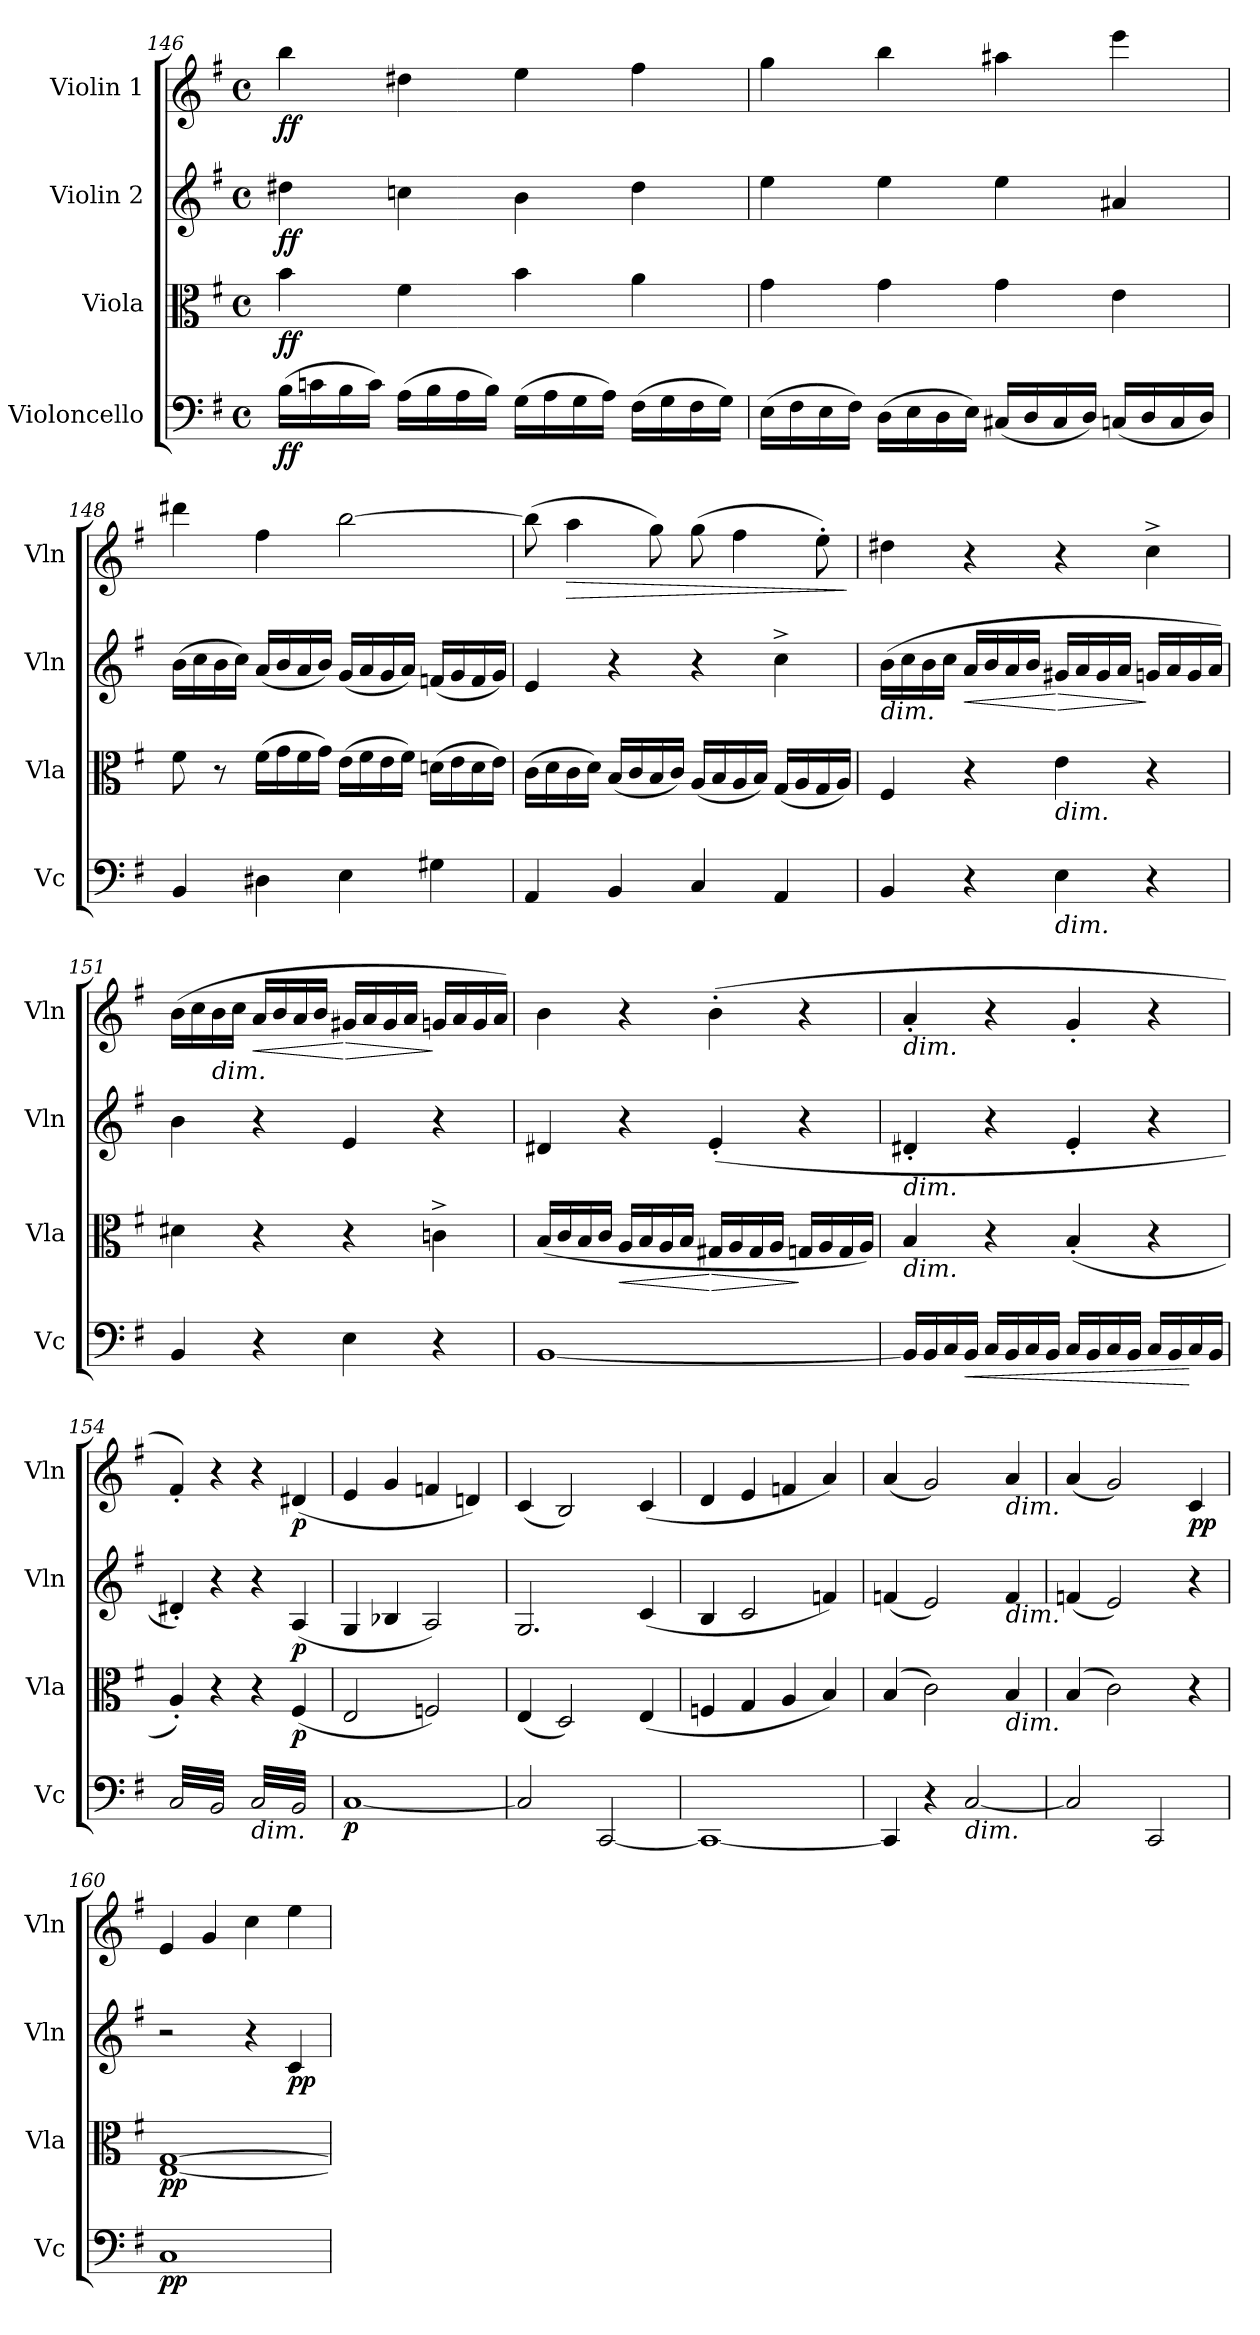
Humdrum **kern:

**kern	**dynam	**kern	**dynam	**kern	**dynam	**kern	**dynam
*part4	*part4	*part3	*part3	*part2	*part2	*part1	*part1
*staff4	*staff4	*staff3	*staff3	*staff2	*staff2	*staff1	*staff1
*I"Violoncello	*	*I"Viola	*	*I"Violin 2	*	*I"Violin 1	*
*I'Vc	*	*I'Vla	*	*I'Vln	*	*I'Vln	*
*clefF4	*	*clefC3	*	*clefG2	*	*clefG2	*
*k[f#]	*	*k[f#]	*	*k[f#]	*	*k[f#]	*
*M4/4	*	*M4/4	*	*M4/4	*	*M4/4	*
*met(c)	*	*met(c)	*	*met(c)	*	*met(c)	*
=146	=146	=146	=146	=146	=146	=146	=146
!	!LO:DY:b	!	!LO:DY:b	!	!LO:DY:b	!	!LO:DY:b
(16B\LL	ff	4b\	ff	4dd#X\	ff	4bb\	ff
16cn\	.	.	.	.	.	.	.
16B\	.	.	.	.	.	.	.
16c\JJ)	.	.	.	.	.	.	.
(16A\LL	.	4f#\	.	4ccn\	.	4dd#X\	.
16B\	.	.	.	.	.	.	.
16A\	.	.	.	.	.	.	.
16B\JJ)	.	.	.	.	.	.	.
(16G\LL	.	4b\	.	4b\	.	4ee\	.
16A\	.	.	.	.	.	.	.
16G\	.	.	.	.	.	.	.
16A\JJ)	.	.	.	.	.	.	.
(16F#\LL	.	4a\	.	4dd#\	.	4ff#\	.
16G\	.	.	.	.	.	.	.
16F#\	.	.	.	.	.	.	.
16G\JJ)	.	.	.	.	.	.	.
=147	=147	=147	=147	=147	=147	=147	=147
(16E\LL	.	4g\	.	4ee\	.	4gg\	.
16F#\	.	.	.	.	.	.	.
16E\	.	.	.	.	.	.	.
16F#\JJ)	.	.	.	.	.	.	.
(16D\LL	.	4g\	.	4ee\	.	4bb\	.
16E\	.	.	.	.	.	.	.
16D\	.	.	.	.	.	.	.
16E\JJ)	.	.	.	.	.	.	.
(16C#X/LL	.	4g\	.	4ee\	.	4aa#X\	.
16D/	.	.	.	.	.	.	.
16C#/	.	.	.	.	.	.	.
16D/JJ)	.	.	.	.	.	.	.
(16Cn/LL	.	4e\	.	4a#X/	.	4eee\	.
16D/	.	.	.	.	.	.	.
16C/	.	.	.	.	.	.	.
16D/JJ)	.	.	.	.	.	.	.
!!LO:LB:g=z
=148	=148	=148	=148	=148	=148	=148	=148
4BB/	.	8f#\	.	(16b\LL	.	4ddd#X\	.
.	.	.	.	16cc\	.	.	.
.	.	8r	.	16b\	.	.	.
.	.	.	.	16cc\JJ)	.	.	.
4D#X\	.	(16f#\LL	.	(16a/LL	.	4ff#\	.
.	.	16g\	.	16b/	.	.	.
.	.	16f#\	.	16a/	.	.	.
.	.	16g\JJ)	.	16b/JJ)	.	.	.
4E\	.	(16e\LL	.	(16g/LL	.	[2bb\	.
.	.	16f#\	.	16a/	.	.	.
.	.	16e\	.	16g/	.	.	.
.	.	16f#\JJ)	.	16a/JJ)	.	.	.
4G#X\	.	(16dn\LL	.	(16fn/LL	.	.	.
.	.	16e\	.	16g/	.	.	.
.	.	16d\	.	16f/	.	.	.
.	.	16e\JJ)	.	16g/JJ)	.	.	.
!!LO:LB:g=z
=149	=149	=149	=149	=149	=149	=149	=149
4AA/	.	(16c\LL	.	4e/	.	(8bb\]	.
.	.	16d\	.	.	.	.	.
!	!	!	!	!	!	!	!LO:HP:b
.	.	16c\	.	.	.	4aa\	>
.	.	16d\JJ)	.	.	.	.	.
4BB/	.	(16B/LL	.	4r	.	.	.
.	.	16c/	.	.	.	.	.
.	.	16B/	.	.	.	8gg\)	.
.	.	16c/JJ)	.	.	.	.	.
4C/	.	(16A/LL	.	4r	.	(8gg\	.
.	.	16B/	.	.	.	.	.
.	.	16A/	.	.	.	4ff#\	.
.	.	16B/JJ)	.	.	.	.	.
4AA/	.	(16G/LL	.	4cc^\	.	.	.
.	.	16A/	.	.	.	.	.
.	.	16G/	.	.	.	8ee'\)	.
.	.	16A/JJ)	.	.	.	.	.
.	.	.	.	.	.	.	]
=150	=150	=150	=150	=150	=150	=150	=150
!	!	!	!	!LO:TX:b:i:t=dim.	!	!	!
4BB/	.	4F#/	.	(16b\LL	.	4dd#X\	.
.	.	.	.	16cc\	.	.	.
.	.	.	.	16b\	.	.	.
.	.	.	.	16cc\JJ	.	.	.
!	!	!	!	!	!LO:HP:b	!	!
4r	.	4r	.	16a/LL	<	4r	.
.	.	.	.	16b/	.	.	.
.	.	.	.	16a/	.	.	.
.	.	.	.	16b/JJ	.	.	.
!	!	!LO:TX:b:i:t=dim.	!	!	!	!	!
!LO:TX:b:i:t=dim.	!	!	!	!	!	!	!
!	!	!	!	!	!LO:HP:n=1:b	!	!
4E\	.	4e\	.	16g#X/LL	[ >	4r	.
.	.	.	.	16a/	.	.	.
.	.	.	.	16g#/	.	.	.
.	.	.	.	16a/JJ	.	.	.
4r	.	4r	.	16gn/LL	]	4cc^\	.
.	.	.	.	16a/	.	.	.
.	.	.	.	16g/	.	.	.
.	.	.	.	16a/JJ)	.	.	.
=151	=151	=151	=151	=151	=151	=151	=151
4BB/	.	4d#X\	.	4b\	.	(16b\LL	.
.	.	.	.	.	.	16cc\	.
!	!	!	!	!	!	!LO:TX:b:i:t=dim.	!
.	.	.	.	.	.	16b\	.
.	.	.	.	.	.	16cc\JJ	.
!	!	!	!	!	!	!	!LO:HP:b
4r	.	4r	.	4r	.	16a/LL	<
.	.	.	.	.	.	16b/	.
.	.	.	.	.	.	16a/	.
.	.	.	.	.	.	16b/JJ	.
!	!	!	!	!	!	!	!LO:HP:n=1:b
4E\	.	4r	.	4e/	.	16g#X/LL	[ >
.	.	.	.	.	.	16a/	.
.	.	.	.	.	.	16g#/	.
.	.	.	.	.	.	16a/JJ	.
4r	.	4cn^\	.	4r	.	16gn/LL	]
.	.	.	.	.	.	16a/	.
.	.	.	.	.	.	16g/	.
.	.	.	.	.	.	16a/JJ)	.
!!LO:LB:g=z
=152	=152	=152	=152	=152	=152	=152	=152
[1BB	.	(>16B/LL	.	4d#X/	.	4b\	.
.	.	16c/	.	.	.	.	.
.	.	16B/	.	.	.	.	.
.	.	16c/JJ	.	.	.	.	.
!	!	!	!LO:HP:b	!	!	!	!
.	.	16A/LL	<	4r	.	4r	.
.	.	16B/	.	.	.	.	.
.	.	16A/	.	.	.	.	.
.	.	16B/JJ	.	.	.	.	.
!	!	!	!LO:HP:n=1:b	!	!	!	!
.	.	16G#X/LL	[ >	(4e'/	.	(4b'\	.
.	.	16A/	.	.	.	.	.
.	.	16G#/	.	.	.	.	.
.	.	16A/JJ	.	.	.	.	.
.	.	16Gn/LL	]	4r	.	4r	.
.	.	16A/	.	.	.	.	.
.	.	16G/	.	.	.	.	.
.	.	16A/JJ)	.	.	.	.	.
!!LO:LB:g=z
=153	=153	=153	=153	=153	=153	=153	=153
!	!	!	!	!	!	!LO:TX:b:i:t=dim.	!
!	!	!	!	!LO:TX:b:i:t=dim.	!	!	!
!	!	!LO:TX:b:i:t=dim.	!	!	!	!	!
16BB/LL]	.	4B/	.	4d#X'/	.	4a'/	.
(16BB/	.	.	.	.	.	.	.
16C/	.	.	.	.	.	.	.
!	!LO:HP:b	!	!	!	!	!	!
16BB/JJ	<	.	.	.	.	.	.
16C/LL	.	4r	.	4r	.	4r	.
16BB/	.	.	.	.	.	.	.
16C/	.	.	.	.	.	.	.
16BB/JJ	.	.	.	.	.	.	.
16C/LL	.	(4B'/	.	4e'/	.	4g'/	.
16BB/	.	.	.	.	.	.	.
16C/	.	.	.	.	.	.	.
16BB/JJ	.	.	.	.	.	.	.
16C/LL	.	4r	.	4r	.	4r	.
16BB/	.	.	.	.	.	.	.
16C/	[	.	.	.	.	.	.
16BB/JJ	.	.	.	.	.	.	.
=154	=154	=154	=154	=154	=154	=154	=154
*tremolo	*	*	*	*	*	*	*
32C/LLL	.	4A'/)	.	4d#X'/)	.	4f#'/)	.
32BB/	.	.	.	.	.	.	.
32C/	.	.	.	.	.	.	.
32BB/	.	.	.	.	.	.	.
32C/	.	.	.	.	.	.	.
32BB/	.	.	.	.	.	.	.
32C/	.	.	.	.	.	.	.
32BB/	.	.	.	.	.	.	.
32C/	.	4r	.	4r	.	4r	.
32BB/	.	.	.	.	.	.	.
32C/	.	.	.	.	.	.	.
32BB/	.	.	.	.	.	.	.
32C/	.	.	.	.	.	.	.
32BB/	.	.	.	.	.	.	.
32C/	.	.	.	.	.	.	.
32BB/JJJ	.	.	.	.	.	.	.
!LO:TX:b:i:t=dim.	!	!	!	!	!	!	!
32C/LLL	.	4r	.	4r	.	4r	.
32BB/)	.	.	.	.	.	.	.
32C/	.	.	.	.	.	.	.
32BB/)	.	.	.	.	.	.	.
32C/	.	.	.	.	.	.	.
32BB/)	.	.	.	.	.	.	.
32C/	.	.	.	.	.	.	.
32BB/)	.	.	.	.	.	.	.
!	!	!	!LO:DY:b	!	!LO:DY:b	!	!LO:DY:b
32C/	.	(4F#/	p	(4A/	p	(4d#X/	p
32BB/)	.	.	.	.	.	.	.
32C/	.	.	.	.	.	.	.
32BB/)	.	.	.	.	.	.	.
32C/	.	.	.	.	.	.	.
32BB/)	.	.	.	.	.	.	.
32C/	.	.	.	.	.	.	.
32BB/)JJJ	.	.	.	.	.	.	.
*Xtremolo	*	*	*	*	*	*	*
=155	=155	=155	=155	=155	=155	=155	=155
!	!LO:DY:b	!	!	!	!	!	!
[1C	p	2E/	.	4G/	.	4e/	.
.	.	.	.	.	.	.	.
.	.	.	.	.	.	.	.
.	.	.	.	.	.	.	.
.	.	.	.	.	.	.	.
.	.	.	.	.	.	.	.
.	.	.	.	.	.	.	.
.	.	.	.	.	.	.	.
.	.	.	.	4B-X/	.	4g/	.
.	.	2Fn/)	.	2A/)	.	4fn/	.
.	.	.	.	.	.	4dn/)	.
=156	=156	=156	=156	=156	=156	=156	=156
2C/]	.	(4E/	.	2.G/	.	(4c/	.
.	.	2D/)	.	.	.	2B/)	.
[2CC/	.	.	.	.	.	.	.
.	.	(4E/	.	(4c/	.	(4c/	.
=157	=157	=157	=157	=157	=157	=157	=157
1CC_	.	4Fn/	.	4B/	.	4d/	.
.	.	4G/	.	2c/	.	4e/	.
.	.	4A/	.	.	.	4fn/	.
.	.	4B/)	.	4fn/)	.	4a/)	.
=158	=158	=158	=158	=158	=158	=158	=158
4CC/]	.	(4B/	.	(4fn/	.	(4a/	.
4r	.	2c\)	.	2e/)	.	2g/)	.
!LO:TX:b:i:t=dim.	!	!	!	!	!	!	!
[2C/	.	.	.	.	.	.	.
!	!	!	!	!	!	!LO:TX:b:i:t=dim.	!
!	!	!	!	!LO:TX:b:i:t=dim.	!	!	!
!	!	!LO:TX:b:i:t=dim.	!	!	!	!	!
.	.	4B/	.	4f/	.	4a/	.
=159	=159	=159	=159	=159	=159	=159	=159
2C/]	.	(4B/	.	(4fn/	.	(4a/	.
.	.	2c\)	.	2e/)	.	2g/)	.
2CC/	.	.	.	.	.	.	.
!	!	!	!	!	!	!	!LO:DY:b
.	.	4r	.	4r	.	4c/	pp
=160	=160	=160	=160	=160	=160	=160	=160
!	!LO:DY:b	!	!LO:DY:b	!	!	!	!
1C	pp	[1E [1G	pp	2r	.	4e/	.
.	.	.	.	.	.	4g/	.
.	.	.	.	4r	.	4cc\	.
!	!	!	!	!	!LO:DY:b	!	!
.	.	.	.	4c/	pp	4ee\	.
=	=	=	=	=	=	=	=
*-	*-	*-	*-	*-	*-	*-	*-
